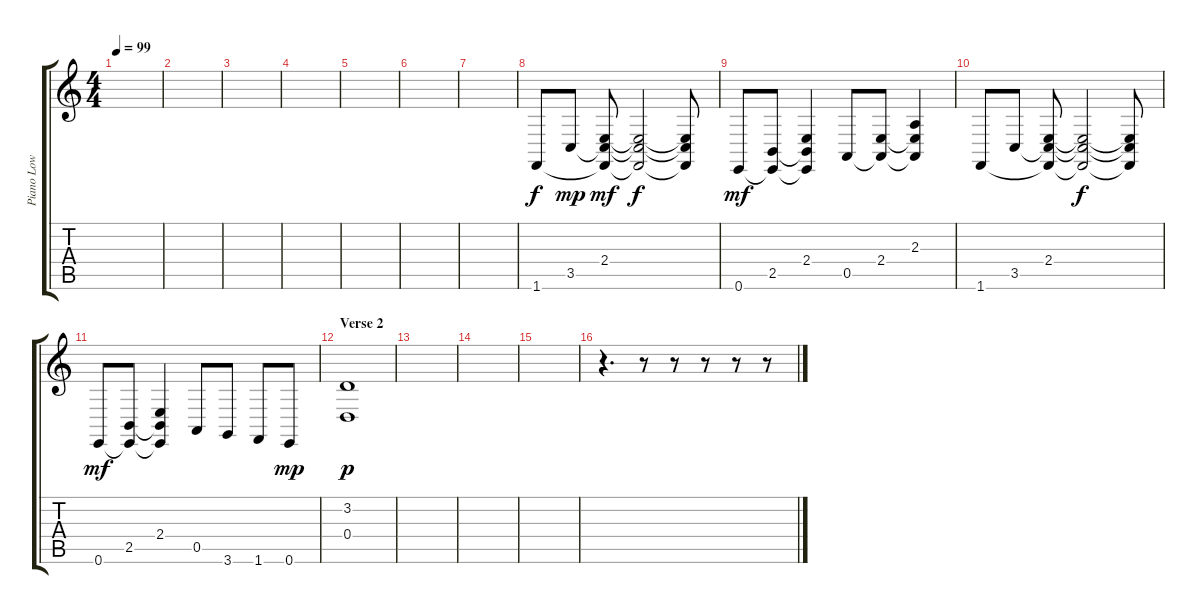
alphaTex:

\track ("Piano Low" "Piano Low") {instrument brightacousticpiano}
\staff {score tabs}
\tuning (E4 B3 G3 D3 A2 E2) {hide}
\ts (4 4)
\tempo 99
\clef g2
\ks c
|
|
|
|
|
|
|
1.6.8 3.5.8{dy mp} (2.4 3.5{t} 1.6{t}).8{dy mf} (2.4{t} 3.5{t} 1.6{t}).2{dy f} (2.4{t} 3.5{t} 1.6{t}).8 |
0.6.8{dy mf} (2.5 0.6{t}).8 (2.4 2.5{t} 0.6{t}).4 0.5.8 (2.4 0.5{t}).8 (2.3 2.4{t} 0.5{t}).4 |
1.6.8 3.5.8 (2.4 3.5{t} 1.6{t}).8 (2.4{t} 3.5{t} 1.6{t}).2{dy f} (2.4{t} 3.5{t} 1.6{t}).8 |
0.6.8{dy mf} (2.5 0.6{t}).8 (2.4 2.5{t} 0.6{t}).4 0.5.8 3.6.8 1.6.8 0.6.8{dy mp} |
\section ("" "Verse 2")
(3.2 0.4).1{dy p} |
|
|
|
r.4{d} r.8 r.8 r.8 r.8 r.8
